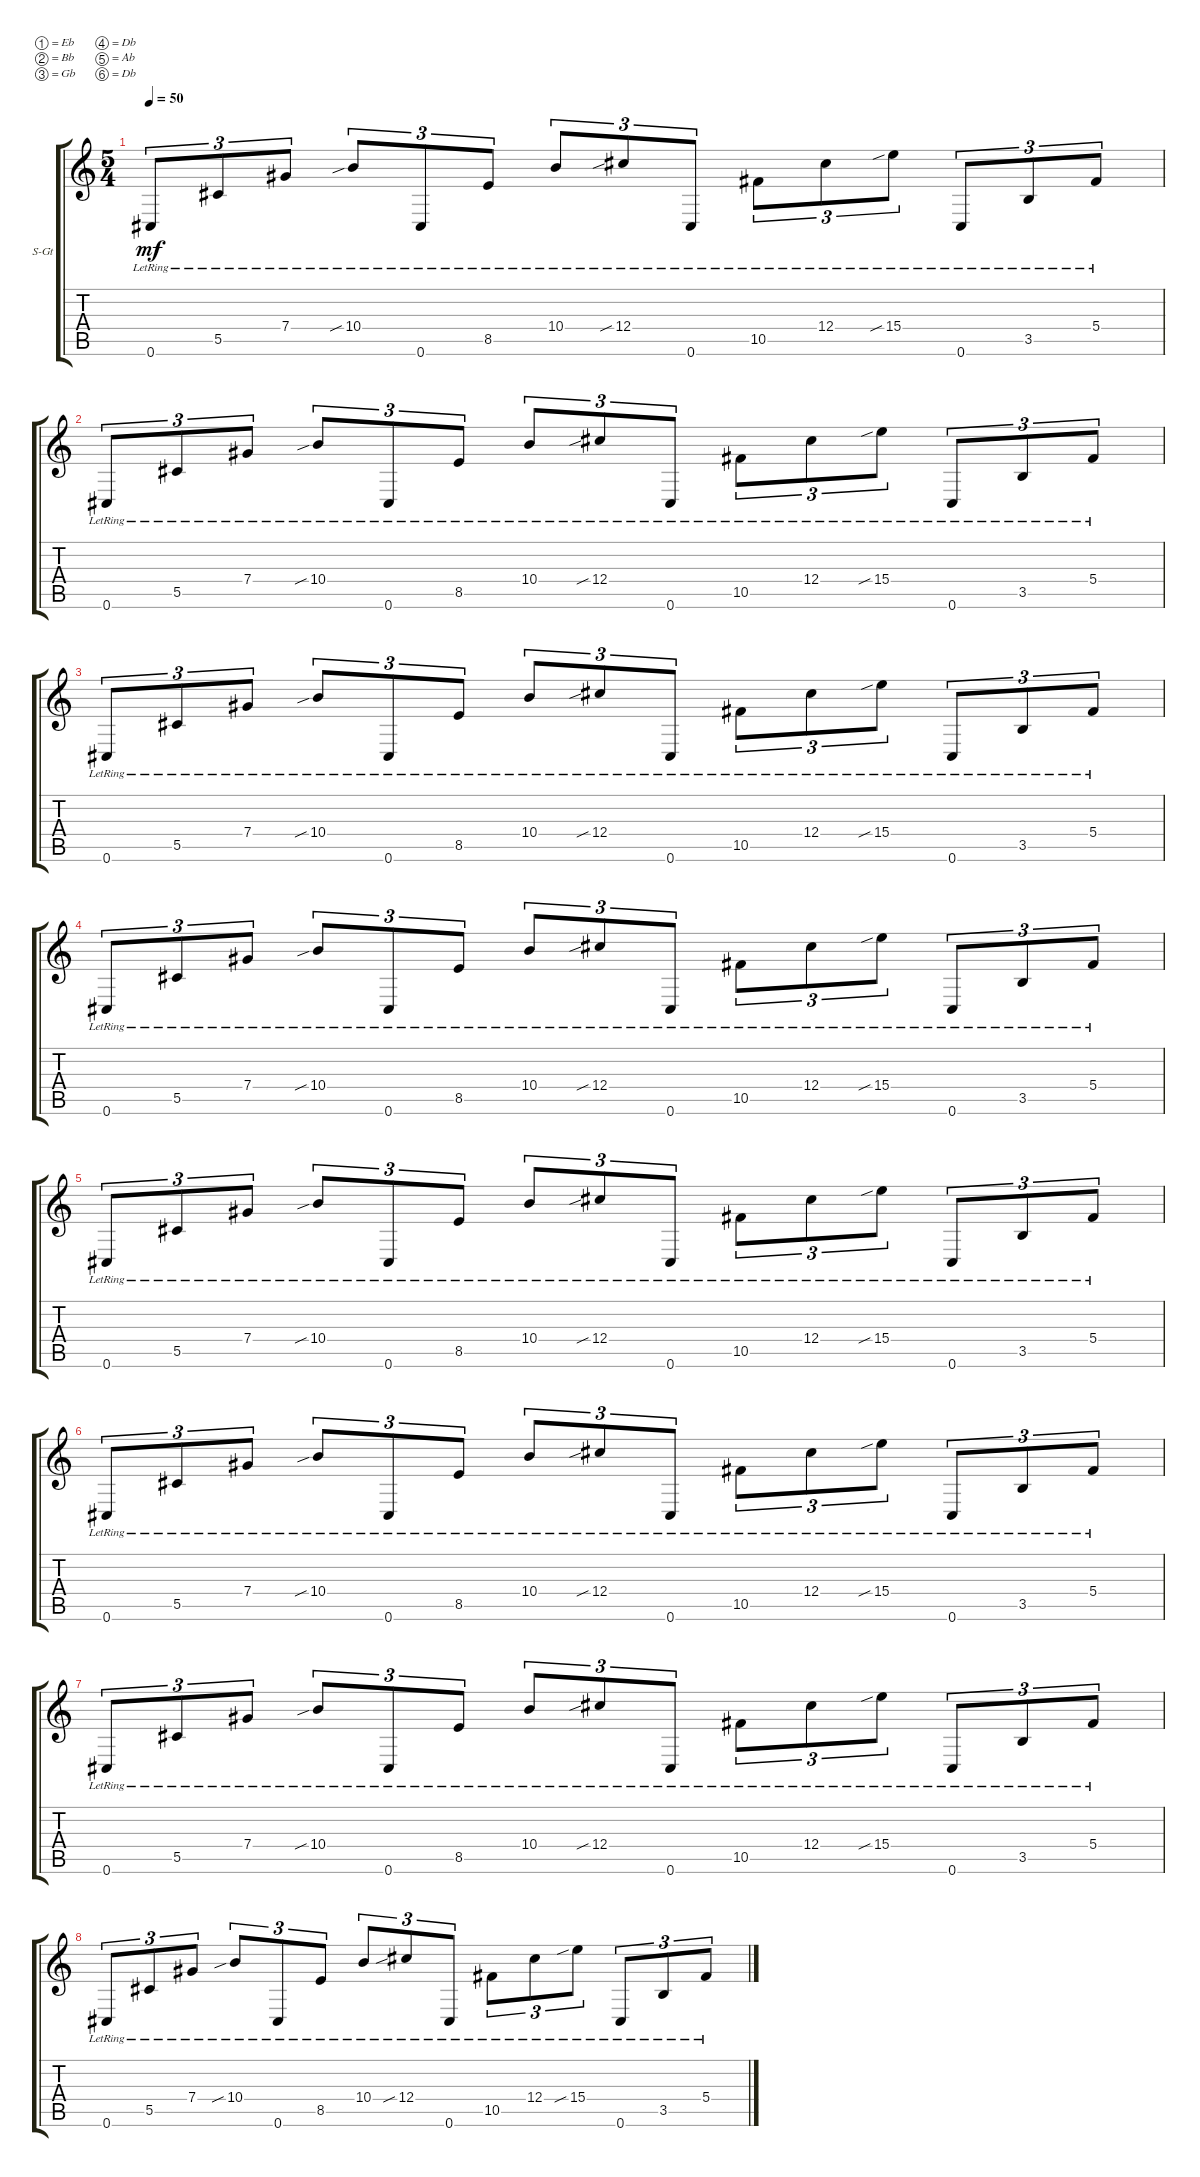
\defaultSystemsLayout 4
\bracketExtendMode groupsimilarinstruments
\firstSystemTrackNameOrientation horizontal
\otherSystemsTrackNameOrientation horizontal
\track ("Steel Guitar" "S-Gt") {instrument acousticguitarsteel}
\staff {score tabs}
\tuning (Eb4 Bb3 Gb3 Db3 Ab2 Db2)
\ts (5 4)
\tempo 50
\clef g2
\ks c
0.6{lr}.8{tu (3 2) dy mf instrument acousticguitarsteel} 5.5{lr}.8{tu (3 2)} 7.4{lr}.8{tu (3 2)} 10.4{sib lr}.8{tu (3 2)} 0.6{lr}.8{tu (3 2)} 8.5{lr}.8{tu (3 2)} 10.4{lr}.8{tu (3 2)} 12.4{sib lr}.8{tu (3 2)} 0.6{lr}.8{tu (3 2)} 10.5{lr}.8{tu (3 2)} 12.4{lr}.8{tu (3 2)} 15.4{sib lr}.8{tu (3 2)} 0.6{lr}.8{tu (3 2)} 3.5{lr}.8{tu (3 2)} 5.4{lr}.8{tu (3 2)} |
0.6{lr}.8{tu (3 2)} 5.5{lr}.8{tu (3 2)} 7.4{lr}.8{tu (3 2)} 10.4{sib lr}.8{tu (3 2)} 0.6{lr}.8{tu (3 2)} 8.5{lr}.8{tu (3 2)} 10.4{lr}.8{tu (3 2)} 12.4{sib lr}.8{tu (3 2)} 0.6{lr}.8{tu (3 2)} 10.5{lr}.8{tu (3 2)} 12.4{lr}.8{tu (3 2)} 15.4{sib lr}.8{tu (3 2)} 0.6{lr}.8{tu (3 2)} 3.5{lr}.8{tu (3 2)} 5.4{lr}.8{tu (3 2)} |
0.6{lr}.8{tu (3 2)} 5.5{lr}.8{tu (3 2)} 7.4{lr}.8{tu (3 2)} 10.4{sib lr}.8{tu (3 2)} 0.6{lr}.8{tu (3 2)} 8.5{lr}.8{tu (3 2)} 10.4{lr}.8{tu (3 2)} 12.4{sib lr}.8{tu (3 2)} 0.6{lr}.8{tu (3 2)} 10.5{lr}.8{tu (3 2)} 12.4{lr}.8{tu (3 2)} 15.4{sib lr}.8{tu (3 2)} 0.6{lr}.8{tu (3 2)} 3.5{lr}.8{tu (3 2)} 5.4{lr}.8{tu (3 2)} |
0.6{lr}.8{tu (3 2)} 5.5{lr}.8{tu (3 2)} 7.4{lr}.8{tu (3 2)} 10.4{sib lr}.8{tu (3 2)} 0.6{lr}.8{tu (3 2)} 8.5{lr}.8{tu (3 2)} 10.4{lr}.8{tu (3 2)} 12.4{sib lr}.8{tu (3 2)} 0.6{lr}.8{tu (3 2)} 10.5{lr}.8{tu (3 2)} 12.4{lr}.8{tu (3 2)} 15.4{sib lr}.8{tu (3 2)} 0.6{lr}.8{tu (3 2)} 3.5{lr}.8{tu (3 2)} 5.4{lr}.8{tu (3 2)} |
0.6{lr}.8{tu (3 2)} 5.5{lr}.8{tu (3 2)} 7.4{lr}.8{tu (3 2)} 10.4{sib lr}.8{tu (3 2)} 0.6{lr}.8{tu (3 2)} 8.5{lr}.8{tu (3 2)} 10.4{lr}.8{tu (3 2)} 12.4{sib lr}.8{tu (3 2)} 0.6{lr}.8{tu (3 2)} 10.5{lr}.8{tu (3 2)} 12.4{lr}.8{tu (3 2)} 15.4{sib lr}.8{tu (3 2)} 0.6{lr}.8{tu (3 2)} 3.5{lr}.8{tu (3 2)} 5.4{lr}.8{tu (3 2)} |
0.6{lr}.8{tu (3 2)} 5.5{lr}.8{tu (3 2)} 7.4{lr}.8{tu (3 2)} 10.4{sib lr}.8{tu (3 2)} 0.6{lr}.8{tu (3 2)} 8.5{lr}.8{tu (3 2)} 10.4{lr}.8{tu (3 2)} 12.4{sib lr}.8{tu (3 2)} 0.6{lr}.8{tu (3 2)} 10.5{lr}.8{tu (3 2)} 12.4{lr}.8{tu (3 2)} 15.4{sib lr}.8{tu (3 2)} 0.6{lr}.8{tu (3 2)} 3.5{lr}.8{tu (3 2)} 5.4{lr}.8{tu (3 2)} |
0.6{lr}.8{tu (3 2)} 5.5{lr}.8{tu (3 2)} 7.4{lr}.8{tu (3 2)} 10.4{sib lr}.8{tu (3 2)} 0.6{lr}.8{tu (3 2)} 8.5{lr}.8{tu (3 2)} 10.4{lr}.8{tu (3 2)} 12.4{sib lr}.8{tu (3 2)} 0.6{lr}.8{tu (3 2)} 10.5{lr}.8{tu (3 2)} 12.4{lr}.8{tu (3 2)} 15.4{sib lr}.8{tu (3 2)} 0.6{lr}.8{tu (3 2)} 3.5{lr}.8{tu (3 2)} 5.4{lr}.8{tu (3 2)} |
0.6{lr}.8{tu (3 2)} 5.5{lr}.8{tu (3 2)} 7.4{lr}.8{tu (3 2)} 10.4{sib lr}.8{tu (3 2)} 0.6{lr}.8{tu (3 2)} 8.5{lr}.8{tu (3 2)} 10.4{lr}.8{tu (3 2)} 12.4{sib lr}.8{tu (3 2)} 0.6{lr}.8{tu (3 2)} 10.5{lr}.8{tu (3 2)} 12.4{lr}.8{tu (3 2)} 15.4{sib lr}.8{tu (3 2)} 0.6{lr}.8{tu (3 2)} 3.5{lr}.8{tu (3 2)} 5.4{lr}.8{tu (3 2)}
